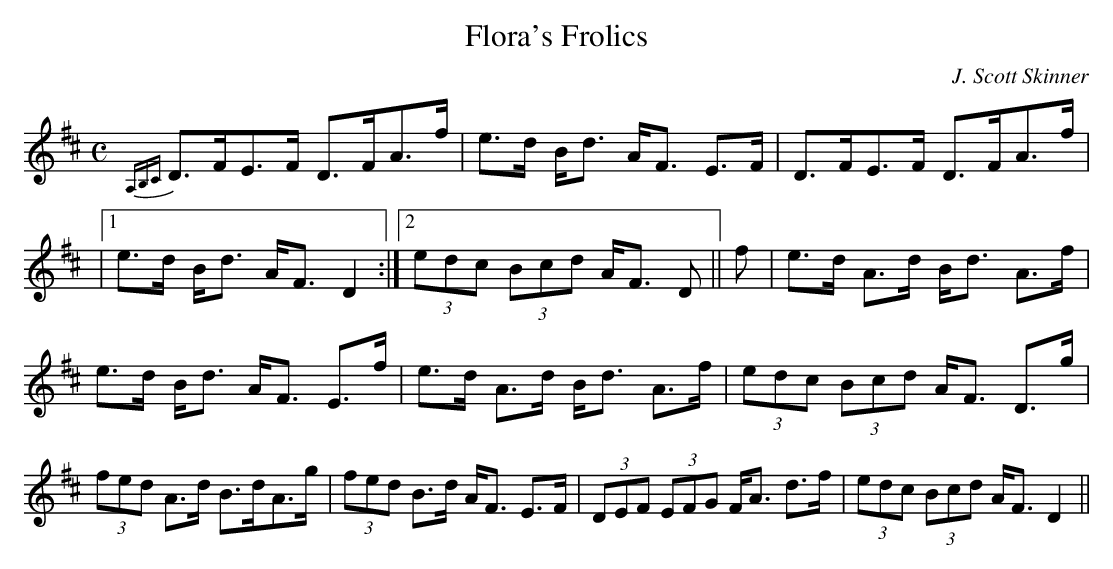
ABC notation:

X:1
T:Flora's Frolics
M:C
L:1/8
C:J. Scott Skinner
K:D
{A,B,C}D>FE>F D>FA>f|e>d B<d A<F E>F|D>FE>F D>FA>f|
|1 e>d B<d A<F D2:|2 (3edc (3Bcd A<F D||f|e>d A>d B<d A>f|
e>d B<d A<F E>f|e>d A>d B<d A>f|(3edc (3Bcd A<F D>g|
(3fed A>d B>dA>g|(3fed B>d A<F E>F|(3DEF (3EFG F<A d>f|(3edc (3Bcd A<F D2||
